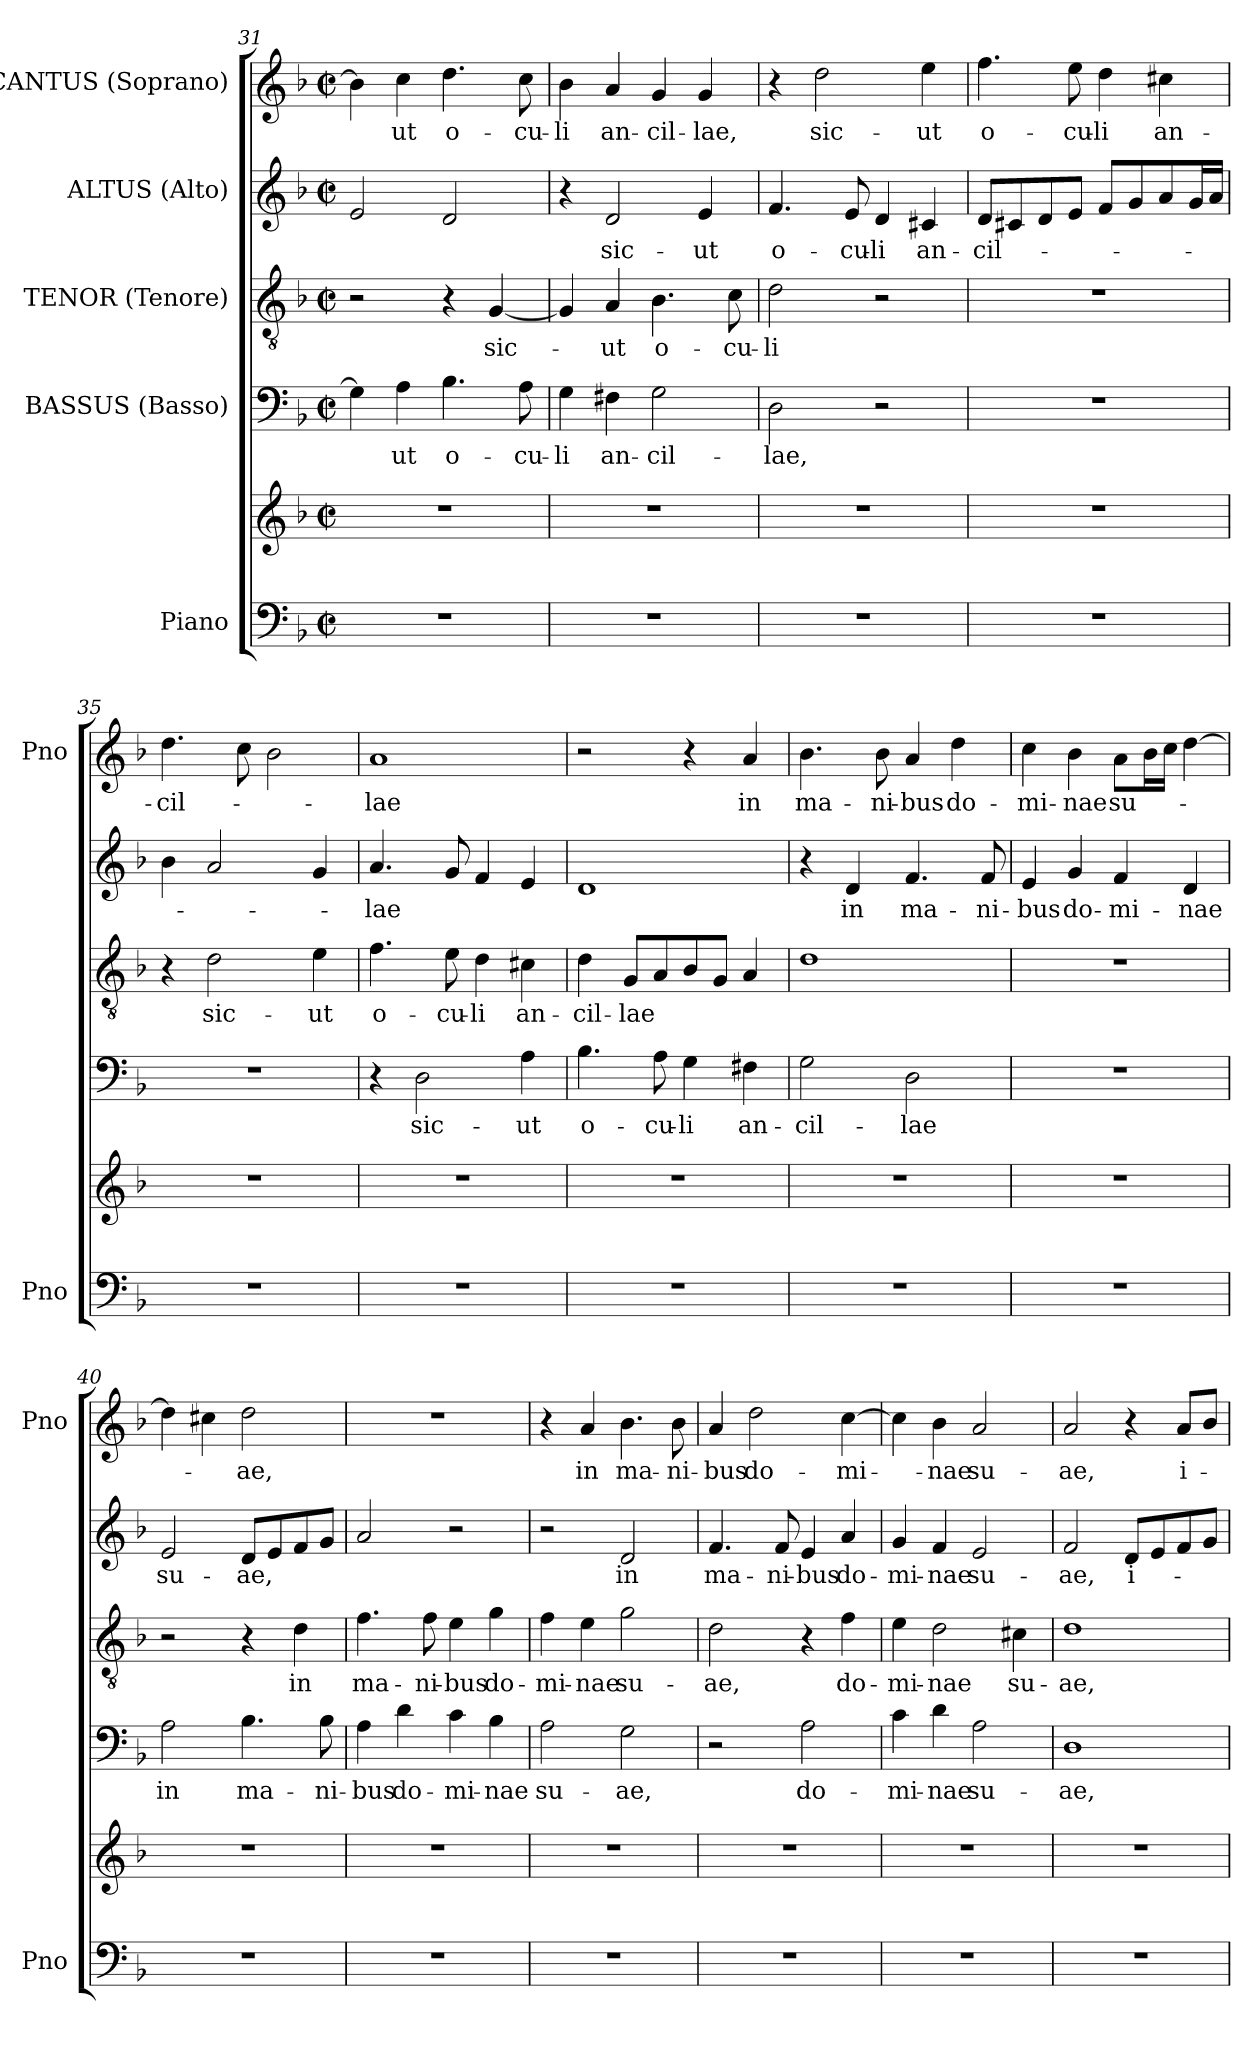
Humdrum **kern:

**kern	**kern	**kern	**text	**kern	**text	**kern	**text	**kern	**text
*part5	*part5	*part4	*part4	*part3	*part3	*part2	*part2	*part1	*part1
*staff6	*staff5	*staff4	*staff4	*staff3	*staff3	*staff2	*staff2	*staff1	*staff1
*I"Piano	*	*I"BASSUS (Basso)	*	*I"TENOR (Tenore)	*	*I"ALTUS (Alto)	*	*I"CANTUS (Soprano)	*
*I'Pno	*	*	*	*	*	*	*	*I'Pno	*
!!LO:LB:g=z
*clefF4	*clefG2	*clefF4	*	*clefGv2	*	*clefG2	*	*clefG2	*
*k[b-]	*k[b-]	*k[b-]	*	*k[b-]	*	*k[b-]	*	*k[b-]	*
*F:	*F:	*F:	*	*F:	*	*F:	*	*F:	*
*M2/2	*M2/2	*M2/2	*	*M2/2	*	*M2/2	*	*M2/2	*
*met(c|)	*met(c|)	*met(c|)	*	*met(c|)	*	*met(c|)	*	*met(c|)	*
=31	=31	=31	=31	=31	=31	=31	=31	=31	=31
1r	1r	4G\]	-­	2r	.	2e/	.	4b-\]	-­
.	.	4A\	ut	.	.	.	.	4cc\	ut
.	.	4.B-\	o-	4r	.	2d/	.	4.dd\	o-
.	.	.	.	[4G/	sic-	.	.	.	.
.	.	8A\	-cu-	.	.	.	.	8cc\	-cu-
=32	=32	=32	=32	=32	=32	=32	=32	=32	=32
1r	1r	4G\	-li	4G/]	.	4r	.	4b-\	-li
.	.	4F#X\	an-	4A/	-ut	2d/	sic-	4a/	an-
.	.	2G\	-cil-	4.B-\	o-	.	.	4g/	-cil-
.	.	.	.	.	.	4e/	-ut	4g/	-lae,
.	.	.	.	8c\	-cu-	.	.	.	.
=33	=33	=33	=33	=33	=33	=33	=33	=33	=33
1r	1r	2D\	-lae,	2d\	-li	4.f/	o-	4r	.
.	.	.	.	.	.	.	.	2dd\	sic-
.	.	.	.	.	.	8e/	-cu-	.	.
.	.	2r	.	2r	.	4d/	-li	.	.
.	.	.	.	.	.	4c#X/	an-	4ee\	-ut
=34	=34	=34	=34	=34	=34	=34	=34	=34	=34
1r	1r	1r	.	1r	.	8d/L	-cil-	4.ff\	o-
.	.	.	.	.	.	8c#/	.	.	.
.	.	.	.	.	.	8d/	.	.	.
.	.	.	.	.	.	8e/J	.	8ee\	-cu-
.	.	.	.	.	.	8f/L	.	4dd\	-li
.	.	.	.	.	.	8g/	.	.	.
.	.	.	.	.	.	8a/	.	4cc#\	an-
.	.	.	.	.	.	16g/L	.	.	.
.	.	.	.	.	.	16a/JJ	.	.	.
=35	=35	=35	=35	=35	=35	=35	=35	=35	=35
1r	1r	1r	.	4r	.	4b-\	.	4.dd\	-cil-
.	.	.	.	2d\	sic-	2a/	.	.	.
.	.	.	.	.	.	.	.	8cc\	.
.	.	.	.	.	.	.	.	2b-\	.
.	.	.	.	4e\	-ut	4g/	.	.	.
=36	=36	=36	=36	=36	=36	=36	=36	=36	=36
1r	1r	4r	.	4.f\	o-	4.a/	-lae	1a	-lae
.	.	2D\	sic-	.	.	.	.	.	.
.	.	.	.	8e\	-cu-	8g/	.	.	.
.	.	.	.	4d\	-li	4f/	.	.	.
.	.	4A\	-ut	4c#\	an-	4e/	.	.	.
=37	=37	=37	=37	=37	=37	=37	=37	=37	=37
1r	1r	4.B-\	o-	4d\	-cil-	1d	.	2r	.
.	.	.	.	8G/L	-lae	.	.	.	.
.	.	8A\	-cu-	8A/	.	.	.	.	.
.	.	4G\	-li	8B-/	.	.	.	4r	.
.	.	.	.	8G/J	.	.	.	.	.
.	.	4F#X\	an-	4A/	.	.	.	4a/	in
!!LO:LB:g=z
=38	=38	=38	=38	=38	=38	=38	=38	=38	=38
1r	1r	2G\	-cil-	1d	.	4r	.	4.b-\	ma-
.	.	.	.	.	.	4d/	in	.	.
.	.	.	.	.	.	.	.	8b-\	-ni-
.	.	2D\	-lae	.	.	4.f/	ma-	4a/	-bus
.	.	.	.	.	.	.	.	4dd\	do-
.	.	.	.	.	.	8f/	-ni-	.	.
=39	=39	=39	=39	=39	=39	=39	=39	=39	=39
1r	1r	1r	.	1r	.	4e/	-bus	4cc\	-mi-
.	.	.	.	.	.	4g/	do-	4b-\	-nae
.	.	.	.	.	.	4f/	-mi-	8a\L	su-
.	.	.	.	.	.	.	.	16b-\L	.
.	.	.	.	.	.	.	.	16cc\JJ	.
.	.	.	.	.	.	4d/	-nae	[4dd\	.
=40	=40	=40	=40	=40	=40	=40	=40	=40	=40
1r	1r	2A\	in	2r	.	2e/	su-	4dd\]	.
.	.	.	.	.	.	.	.	4cc#\	.
.	.	4.B-\	ma-	4r	.	8d/L	-ae,	2dd\	-ae,
.	.	.	.	.	.	8e/	.	.	.
.	.	.	.	4d\	in	8f/	.	.	.
.	.	8B-\	-ni-	.	.	8g/J	.	.	.
=41	=41	=41	=41	=41	=41	=41	=41	=41	=41
1r	1r	4A\	-bus	4.f\	ma-	2a/	.	1r	.
.	.	4d\	do-	.	.	.	.	.	.
.	.	.	.	8f\	-ni-	.	.	.	.
.	.	4c\	-mi-	4e\	-bus	2r	.	.	.
.	.	4B-\	-nae	4g\	do-	.	.	.	.
=42	=42	=42	=42	=42	=42	=42	=42	=42	=42
1r	1r	2A\	su-	4f\	-mi-	2r	.	4r	.
.	.	.	.	4e\	-nae	.	.	4a/	in
.	.	2G\	-ae,	2g\	su-	2d/	in	4.b-\	ma-
.	.	.	.	.	.	.	.	8b-\	-ni-
=43	=43	=43	=43	=43	=43	=43	=43	=43	=43
1r	1r	2r	.	2d\	-ae,	4.f/	ma-	4a/	-bus
.	.	.	.	.	.	.	.	2dd\	do-
.	.	.	.	.	.	8f/	-ni-	.	.
.	.	2A\	do-	4r	.	4e/	-bus	.	.
.	.	.	.	4f\	do-	4a/	do-	[4cc\	-mi-
!!LO:PB:g=z
=44	=44	=44	=44	=44	=44	=44	=44	=44	=44
1r	1r	4c\	-mi-	4e\	-mi-	4g/	-mi-	4cc\]	-­-
.	.	4d\	-nae	2d\	-nae	4f/	-nae	4b-\	-nae
.	.	2A\	su-	.	.	2e/	su-	2a/	su-
.	.	.	.	4c#\	su-	.	.	.	.
=45	=45	=45	=45	=45	=45	=45	=45	=45	=45
1r	1r	1D	-ae,	1d	-ae,	2f/	-ae,	2a/	-ae,
.	.	.	.	.	.	8d/L	i-	4r	.
.	.	.	.	.	.	8e/	.	.	.
.	.	.	.	.	.	8f/	.	8a/L	i-
.	.	.	.	.	.	8g/J	.	8b-/J	.
=	=	=	=	=	=	=	=	=	=
*-	*-	*-	*-	*-	*-	*-	*-	*-	*-
